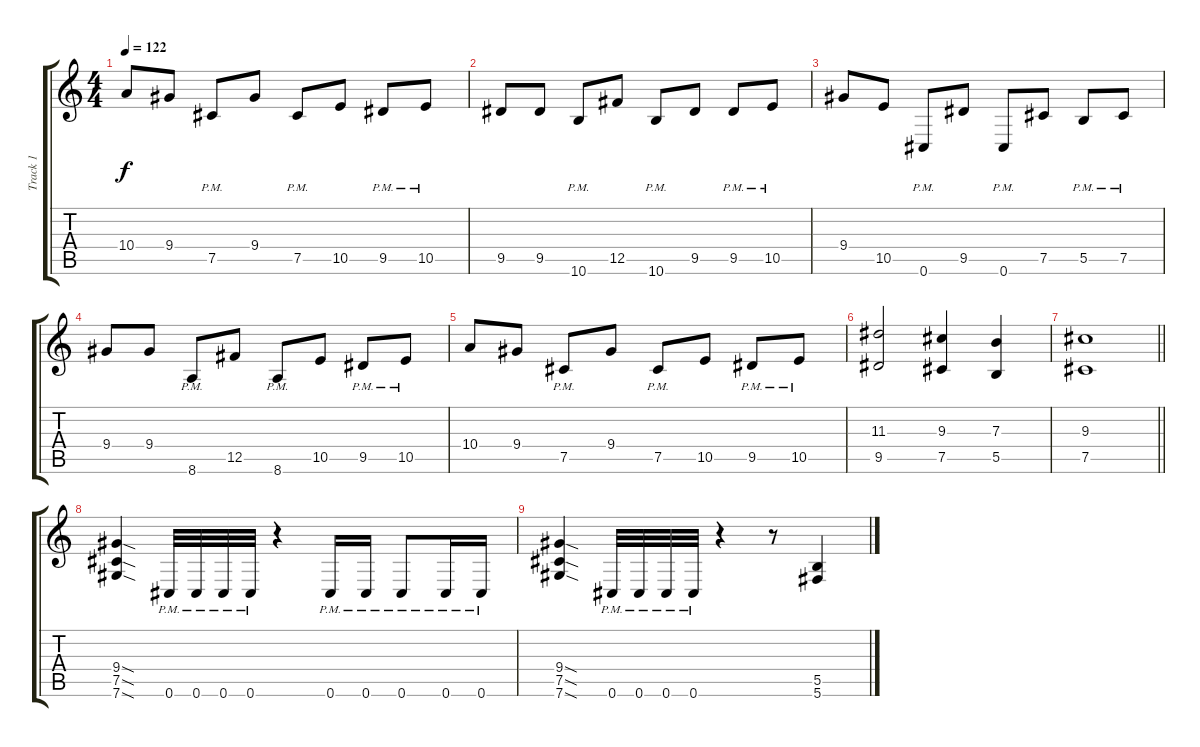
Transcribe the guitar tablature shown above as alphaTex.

\track ("Track 1" "Track 1") {instrument distortionguitar}
\staff {score tabs}
\tuning (Db4 Ab3 E3 B2 Gb2 Db2) {hide}
\ts (4 4)
\tempo 122
\clef g2
\ks c
10.4.8{dy f} 9.4.8 7.5{pm}.8 9.4.8 7.5{pm}.8 10.5.8 9.5{pm}.8 10.5{pm}.8 |
9.5.8 9.5.8 10.6{pm}.8 12.5.8 10.6{pm}.8 9.5.8 9.5{pm}.8 10.5{pm}.8 |
9.4.8 10.5.8 0.6{pm}.8 9.5.8 0.6{pm}.8 7.5.8 5.5{pm}.8 7.5{pm}.8 |
9.4.8 9.4.8 8.6{pm}.8 12.5.8 8.6{pm}.8 10.5.8 9.5{pm}.8 10.5{pm}.8 |
10.4.8 9.4.8 7.5{pm}.8 9.4.8 7.5{pm}.8 10.5.8 9.5{pm}.8 10.5{pm}.8 |
(11.3 9.5).2 (9.3 7.5).4 (7.3 5.5).4 |
\barLineRight lightlight
(9.3 7.5).1 |
(9.4{sod} 7.5{sod} 7.6{sod}).4 0.6{pm}.32 0.6{pm}.32 0.6{pm}.32 0.6{pm}.32 r.4 0.6{pm}.16 0.6{pm}.16 0.6{pm}.8 0.6{pm}.16 0.6{pm}.16 |
(9.4{sod} 7.5{sod} 7.6{sod}).4 0.6{pm}.32 0.6{pm}.32 0.6{pm}.32 0.6{pm}.32 r.4 r.8 (5.5 5.6).4
